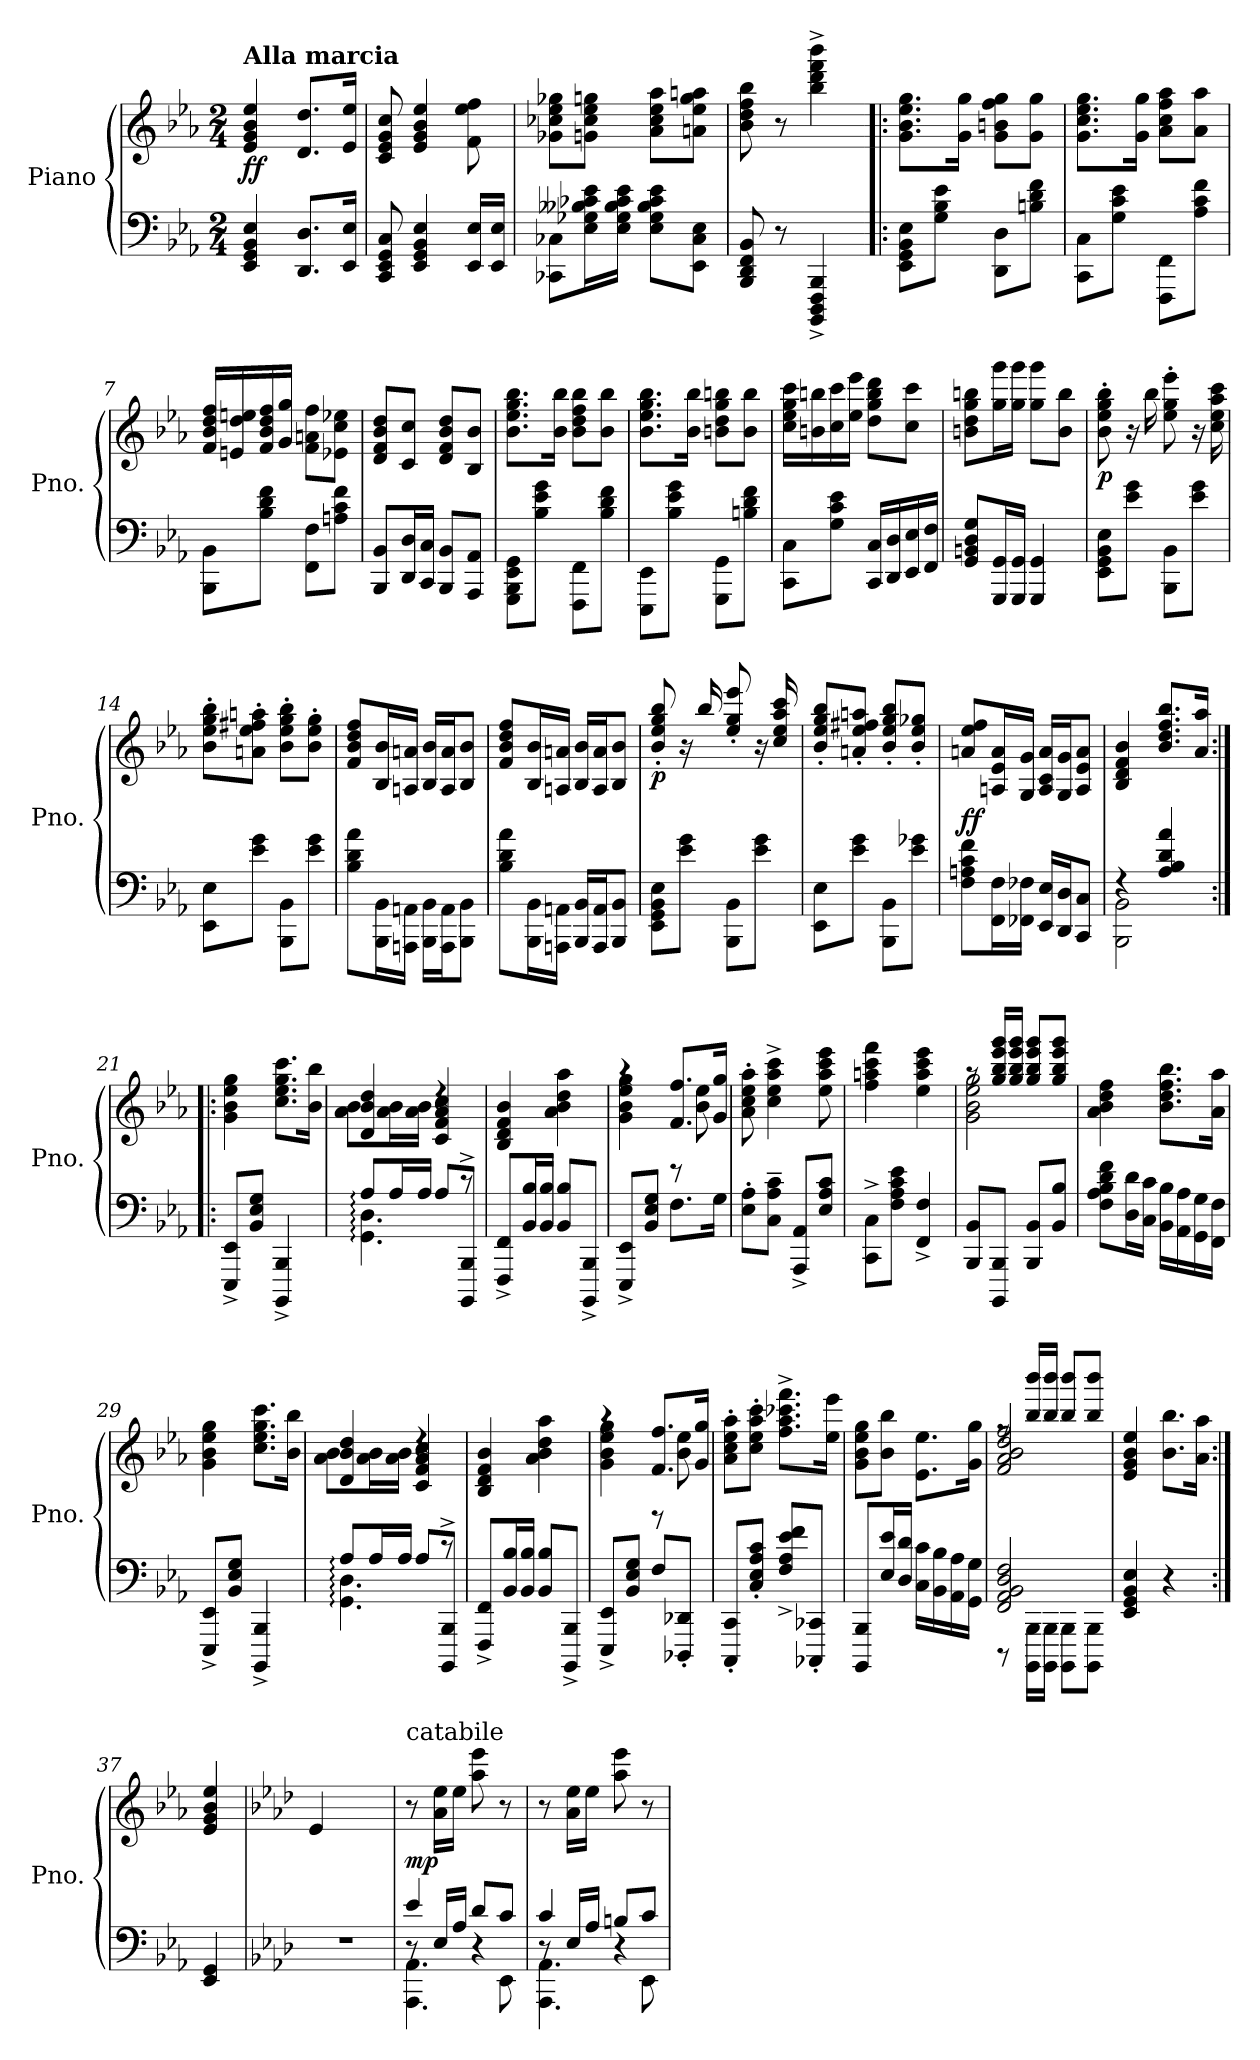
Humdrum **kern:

**kern	**kern	**dynam
*part1	*part1	*part1
*staff2	*staff1	*staff1/2
*I"Piano	*	*
*I'Pno.	*	*
*clefF4	*clefG2	*
*k[b-e-a-]	*k[b-e-a-]	*
*M2/4	*M2/4	*
=1	=1	=1
!	!LO:TX:a:B:t=Alla marcia	!
!	!	!LO:DY:b
4EE-/ 4GG/ 4BB-/ 4E-/	4e-/ 4g/ 4b-/ 4ee-/	ff
8.DD/ 8.D/L	8.d/ 8.dd/L	.
16EE-/ 16E-/Jk	16e-/ 16ee-/Jk	.
=2	=2	=2
8CC/ 8EE-/ 8GG/ 8C/	8c/ 8e-/ 8g/ 8cc/	.
4EE-/ 4GG/ 4BB-/ 4E-/	4e-/ 4g/ 4b-/ 4ee-/	.
16EE-/ 16E-/LL	8f\ 8ee-\ 8ff\	.
16EE-/ 16E-/JJ	.	.
=3	=3	=3
8CC-X\ 8C-X\L	8g-X\ 8cc-X\ 8ee-\ 8gg-X\L	.
16E-\ 16G-X\ 16B--X\ 16c-X\ 16e-\L	8gn\ 8cc-\ 8ee-\ 8ggn\J	.
16E-\ 16G-\ 16B--\ 16c-\ 16e-\JJ	.	.
8E-\ 8G-\ 8B--\ 8c-\ 8e-\L	8a-\ 8cc-\ 8ee-\ 8aa-\L	.
8EE-\ 8C-\ 8E-\J	8an\ 8ee-\ 8gg\ 8aan\J	.
=4	=4	=4
8BBB-/ 8DD/ 8FF/ 8BB-/	8b-\ 8dd\ 8ff\ 8bb-\	.
8r	8r	.
4BBBB-/^ 4DDD/^ 4FFF/^ 4BBB-/^	4bb-\^ 4ddd\^ 4fff\^ 4bbb-\^	.
=5!|:	=5!|:	=5!|:
8EE-\ 8GG\ 8BB-\ 8E-\L	8.g\ 8.b-\ 8.ee-\ 8.gg\L	.
8G\ 8B-\ 8e-\J	.	.
.	16g\ 16gg\Jk	.
8DD\ 8D\L	8g\ 8bn\ 8ff\ 8gg\L	.
8Bn\ 8d\ 8f\J	8g\ 8gg\J	.
=6	=6	=6
8CC\ 8C\L	8.g\ 8.cc\ 8.ee-\ 8.gg\L	.
8G\ 8c\ 8e-\J	.	.
.	16g\ 16gg\Jk	.
8FFF\ 8FF\L	8a-\ 8cc\ 8ff\ 8aa-\L	.
8A-\ 8c\ 8f\J	8a-\ 8aa-\J	.
!!LO:LB:g=z
=7	=7	=7
8BBB-\ 8BB-\L	16f/ 16b-/ 16dd/ 16ff/LL	.
.	16en/ 16dd/ 16een/	.
8B-\ 8d\ 8f\J	16f/ 16b-/ 16dd/ 16ff/	.
.	16g/ 16gg/JJ	.
8FF\ 8F\L	8f\ 8an\ 8ff\L	.
8An\ 8c\ 8f\J	8e-X\ 8cc\ 8ee-X\J	.
=8	=8	=8
8BBB-/ 8BB-/L	8d/ 8f/ 8b-/ 8dd/L	.
16DD/ 16D/L	8c/ 8cc/J	.
16CC/ 16C/JJ	.	.
8BBB-/ 8BB-/L	8d/ 8f/ 8b-/ 8dd/L	.
8AAA-/ 8AA-/J	8B-/ 8b-/J	.
=9	=9	=9
8GGG\ 8BBB-\ 8EE-\ 8GG\L	8.b-\ 8.ee-\ 8.gg\ 8.bb-\L	.
8B-\ 8e-\ 8g\J	.	.
.	16b-\ 16bb-\Jk	.
8FFF\ 8FF\L	8b-\ 8dd\ 8ff\ 8bb-\L	.
8B-\ 8d\ 8f\J	8b-\ 8bb-\J	.
=10	=10	=10
8EEE-\ 8EE-\L	8.b-\ 8.ee-\ 8.gg\ 8.bb-\L	.
8B-\ 8e-\ 8g\J	.	.
.	16b-\ 16bb-\Jk	.
8GGG\ 8GG\L	8bn\ 8dd\ 8gg\ 8bbn\L	.
8Bn\ 8d\ 8f\J	8b\ 8bb\J	.
=11	=11	=11
8CC\ 8C\L	16cc\ 16ee-\ 16gg\ 16ccc\LL	.
.	16bn\ 16bbn\	.
8G\ 8c\ 8e-\J	16cc\ 16ccc\	.
.	16ee-\ 16eee-\JJ	.
16CC/ 16C/LL	8dd\ 8gg\ 8bb\ 8ddd\L	.
16DD/ 16D/	.	.
16EE-/ 16E-/	8cc\ 8ccc\J	.
16FF/ 16F/JJ	.	.
=12	=12	=12
8GG/ 8BBn/ 8D/ 8G/L	8bn\ 8dd\ 8gg\ 8bbn\L	.
16GGG/ 16GG/L	16gg\ 16ggg\L	.
16GGG/ 16GG/JJ	16gg\ 16ggg\JJ	.
4GGG/ 4GG/	8gg\ 8ggg\L	.
.	8b\ 8bb\J	.
!!LO:LB:g=z
=13	=13	=13
!	!	!LO:DY:b
8EE-\ 8GG\ 8BB-\ 8E-\L	8b-\' 8ee-\' 8gg\' 8bb-\'	p
8e-\ 8g\J	16r	.
.	16bb-\	.
8BBB-\ 8BB-\L	8ee-\' 8gg\' 8eee-\'	.
8e-\ 8g\J	16r	.
.	16cc\ 16ee-\ 16aa-\ 16ccc\	.
=14	=14	=14
8EE-\ 8E-\L	8b-\' 8ee-\' 8gg\' 8bb-\'L	.
8e-\ 8g\J	8an\' 8ee-\' 8ff#X\' 8aan\'J	.
8BBB-\ 8BB-\L	8b-\' 8ee-\' 8gg\' 8bb-\'L	.
8e-\ 8g\J	8b-\' 8ee-\' 8gg\'J	.
=15	=15	=15
8B-\ 8d\ 8a-\L	8f/ 8b-/ 8dd/ 8ff/L	.
16BBB-\ 16BB-\L	16B-/ 16b-/L	.
16AAAn\ 16AAn\JJ	16An/ 16an/JJ	.
16BBB-\ 16BB-\LL	16B-/ 16b-/LL	.
16AAA\ 16AA\J	16A/ 16a/J	.
8BBB-\ 8BB-\J	8B-/ 8b-/J	.
=16	=16	=16
8B-\ 8d\ 8a-\L	8f/ 8b-/ 8dd/ 8ff/L	.
16BBB-\ 16BB-\L	16B-/ 16b-/L	.
16AAAn\ 16AAn\JJ	16An/ 16an/JJ	.
16BBB-/ 16BB-/LL	16B-/ 16b-/LL	.
16AAA/ 16AA/J	16A/ 16a/J	.
8BBB-/ 8BB-/J	8B-/ 8b-/J	.
=17	=17	=17
!	!	!LO:DY:b
8EE-\ 8GG\ 8BB-\ 8E-\L	8b-/' 8ee-/' 8gg/' 8bb-/'	p
8e-\ 8g\J	16r	.
.	16bb-/	.
8BBB-\ 8BB-\L	8ee-/' 8gg/' 8eee-/'	.
8e-\ 8g\J	16r	.
.	16cc/ 16ee-/ 16aa-/ 16ccc/	.
=18	=18	=18
8EE-\ 8E-\L	8b-/' 8ee-/' 8gg/' 8bb-/'L	.
8e-\ 8g\J	8an/' 8ee-/' 8ff#X/' 8aan/'J	.
8BBB-\ 8BB-\L	8b-/' 8ee-/' 8gg/' 8bb-/'L	.
8e-\ 8g-X\J	8b-/' 8ee-/' 8gg-X/'J	.
!!LO:LB:g=z
=19	=19	=19
!	!	!LO:DY:b
8F\ 8An\ 8c\ 8f\L	8an/ 8ee-/ 8ff/L	ff
16FF\ 16F\L	16An/ 16e-/ 16a/L	.
16FF-X\ 16F-X\JJ	16G/ 16g/JJ	.
16EE-/ 16E-/LL	16A/ 16c/ 16a/LL	.
16DD/ 16D/J	16G/ 16g/J	.
8CC/ 8C/J	8A/ 8e-/ 8a/J	.
=20	=20	=20
*^	*	*
2BBB-\ 2BB-\	4rF	4B-/ 4d/ 4f/ 4b-/	.
.	4A-/ 4B-/ 4d/ 4a-/	8.b-/ 8.dd/ 8.ff/ 8.bb-/L	.
.	.	16a-/ 16aa-/Jk	.
*v	*v	*	*
=21:|!|:	=21:|!|:	=21:|!|:
8EEE-/^ 8EE-/^L	4g\ 4b-\ 4ee-\ 4gg\	.
8BB-/ 8E-/ 8G/J	.	.
4BBBB-/^ 4BBB-/^	8.cc\ 8.ee-\ 8.gg\ 8.ccc\L	.
.	16b-\ 16bb-\Jk	.
=22	=22	=22
*^	*^	*
8A-:/L	4.GG\: 4.D\:	4d/ 4b-/ 4dd/	8a-\ 8b-\L	.
16A-/L	.	.	16a-\ 16b-\L	.
16A-/JJ	.	.	16a-\ 16b-\JJ	.
8A-/L	.	4c/ 4f/ 4a-/ 4cc/	4rdd	.
8BBBB-/^ 8BBB-/^J	8rc	.	.	.
*v	*v	*	*	*
*	*v	*v	*
=23	=23	=23
8FFF/^ 8FF/^L	4B-/ 4d/ 4f/ 4b-/	.
16BB-/ 16B-/L	.	.
16BB-/ 16B-/JJ	.	.
8BB-/ 8B-/L	4a-\ 4b-\ 4dd\ 4aa-\	.
8BBBB-/^ 8BBB-/^J	.	.
=24	=24	=24
*	*^	*
8EEE-/^ 8EE-/^L	4g\ 4b-\ 4ee-\ 4gg\	4raa	.
8BB-/ 8E-/ 8G/J	.	.	.
8.F\L	8.f/ 8.ff/L	8rD	.
.	.	8b-\ 8ee-\	.
16G\Jk	16g/ 16gg/Jk	.	.
*	*v	*v	*
=25	=25	=25
8E-\' 8A-\'L	8a-\' 8cc\' 8ee-\' 8aa-\'	.
8C\~ 8A-\~ 8c\~J	4cc\^ 4ee-\^ 4aa-\^ 4ccc\^	.
8AAA-/^ 8AA-/^L	.	.
8E-/ 8A-/ 8c/J	8ee-\ 8aa-\ 8ccc\ 8eee-\	.
!!LO:PB:g=z
=26	=26	=26
8CC\^ 8C\^L	4ff\ 4aan\ 4ccc\ 4fff\	.
8F\ 8A-\ 8c\ 8e-\J	.	.
4FF/^ 4F/^	4ee-\ 4aa\ 4ccc\ 4eee-\	.
=27	=27	=27
*	*^	*
8BBB-/ 8BB-/L	2g\ 2b-\ 2ee-\ 2gg\	8raa	.
8BBBB-/ 8BBB-/J	.	16gg/ 16bb-/ 16eee-/ 16ggg/LL	.
.	.	16gg/ 16bb-/ 16eee-/ 16ggg/JJ	.
8BBB-/ 8BB-/L	.	8gg/ 8bb-/ 8eee-/ 8ggg/L	.
8BB-/ 8B-/J	.	8gg/ 8bb-/ 8eee-/ 8ggg/J	.
*	*v	*v	*
=28	=28	=28
8F\ 8A-\ 8B-\ 8d\ 8f\L	4a-\ 4b-\ 4dd\ 4ff\	.
16D\ 16d\L	.	.
16C\ 16c\JJ	.	.
16BB-\ 16B-\LL	8.b-\ 8.dd\ 8.ff\ 8.bb-\L	.
16AA-\ 16A-\	.	.
16GG\ 16G\	.	.
16FF\ 16F\JJ	16a-\ 16aa-\Jk	.
=29	=29	=29
8EEE-/^ 8EE-/^L	4g\ 4b-\ 4ee-\ 4gg\	.
8BB-/ 8E-/ 8G/J	.	.
4BBBB-/^ 4BBB-/^	8.cc\ 8.ee-\ 8.gg\ 8.ccc\L	.
.	16b-\ 16bb-\Jk	.
=30	=30	=30
*^	*^	*
8A-:/L	4.GG\: 4.D\:	4d/ 4b-/ 4dd/	8a-\ 8b-\L	.
16A-/L	.	.	16a-\ 16b-\L	.
16A-/JJ	.	.	16a-\ 16b-\JJ	.
8A-/L	.	4c/ 4f/ 4a-/ 4cc/	4rdd	.
8BBBB-/^ 8BBB-/^J	8rc	.	.	.
*v	*v	*	*	*
*	*v	*v	*
=31	=31	=31
8FFF/^ 8FF/^L	4B-/ 4d/ 4f/ 4b-/	.
16BB-/ 16B-/L	.	.
16BB-/ 16B-/JJ	.	.
8BB-/ 8B-/L	4a-\ 4b-\ 4dd\ 4aa-\	.
8BBBB-/^ 8BBB-/^J	.	.
=32	=32	=32
*	*^	*
8EEE-/^ 8EE-/^L	4g\ 4b-\ 4ee-\ 4gg\	4raa	.
8BB-/ 8E-/ 8G/J	.	.	.
8F/L	8.f/ 8.ff/L	8rD	.
8DDD-X/' 8DD-X/'J	.	8b-\ 8ee-\	.
.	16g/ 16gg/Jk	.	.
*	*v	*v	*
!!LO:LB:g=z
=33	=33	=33
8CCC/' 8CC/'L	8a-\' 8cc\' 8ee-\' 8aa-\'L	.
8C/' 8E-/' 8A-/' 8c/'J	8cc\' 8ee-\' 8aa-\' 8ccc\'J	.
8F/^ 8A-/^ 8e-/^ 8f/^L	8.ff\^ 8.aa-\^ 8.ccc-X\^ 8.fff\^L	.
8CCC-X/' 8CC-X/'J	.	.
.	16ee-\ 16eee-\Jk	.
=34	=34	=34
8BBBB-/ 8BBB-/L	8g\ 8b-\ 8ee-\ 8gg\L	.
16E-/ 16e-/L	8b-\ 8bb-\J	.
16D/ 16d/JJ	.	.
16C\ 16c\LL	8.e-\ 8.ee-\L	.
16BB-\ 16B-\	.	.
16AA-\ 16A-\	.	.
16GG\ 16G\JJ	16g\ 16gg\Jk	.
=35	=35	=35
*^	*^	*
2FF/ 2AA-/ 2BB-/ 2D/ 2F/	8rDDD	2f/ 2a-/ 2b-/ 2dd/ 2ff/	8rff	.
.	16BBBB-\ 16BBB-\LL	.	16bb-/ 16bbb-/LL	.
.	16BBBB-\ 16BBB-\JJ	.	16bb-/ 16bbb-/JJ	.
.	8BBBB-\ 8BBB-\L	.	8bb-/ 8bbb-/L	.
.	8BBBB-\ 8BBB-\J	.	8bb-/ 8bbb-/J	.
*v	*v	*	*	*
*	*v	*v	*
=36	=36	=36
4EE-/ 4GG/ 4BB-/ 4E-/	4e-/ 4g/ 4b-/ 4ee-/	.
4r	8.b-\ 8.bb-\L	.
.	16a-\ 16aa-\Jk	.
=37:|!	=37:|!	=37:|!
4EE-/ 4GG/	4e-/ 4g/ 4b-/ 4ee-/	.
=38	=38	=38
*k[b-e-a-d-]	*k[b-e-a-d-]	*
2r	4e-/	.
.	4ryy	.
=39	=39	=39
*^	*	*
*	*^	*	*
!	!	!	!LO:TX:a:t=catabile	!
!	!	!	!	!LO:DY:b
4e-/	8r	4.AAA-\ 4.AA-\	8r	mp
.	16E-/LL	.	16a-\ 16ee-\LL	.
.	16A-/JJ	.	16ee-\JJ	.
8d-/L	4r	.	8aa-\ 8eee-\	.
8c/J	.	8EE-\	8r	.
!!LO:LB:g=z
=40	=40	=40	=40	=40
4c/	8r	4.AAA-\ 4.AA-\	8r	.
.	16E-/LL	.	16a-\ 16ee-\LL	.
.	16A-/JJ	.	16ee-\JJ	.
8Bn/L	4r	.	8aa-\ 8eee-\	.
8c/J	.	8EE-\	8r	.
*v	*v	*v	*	*
=	=	=
*-	*-	*-
